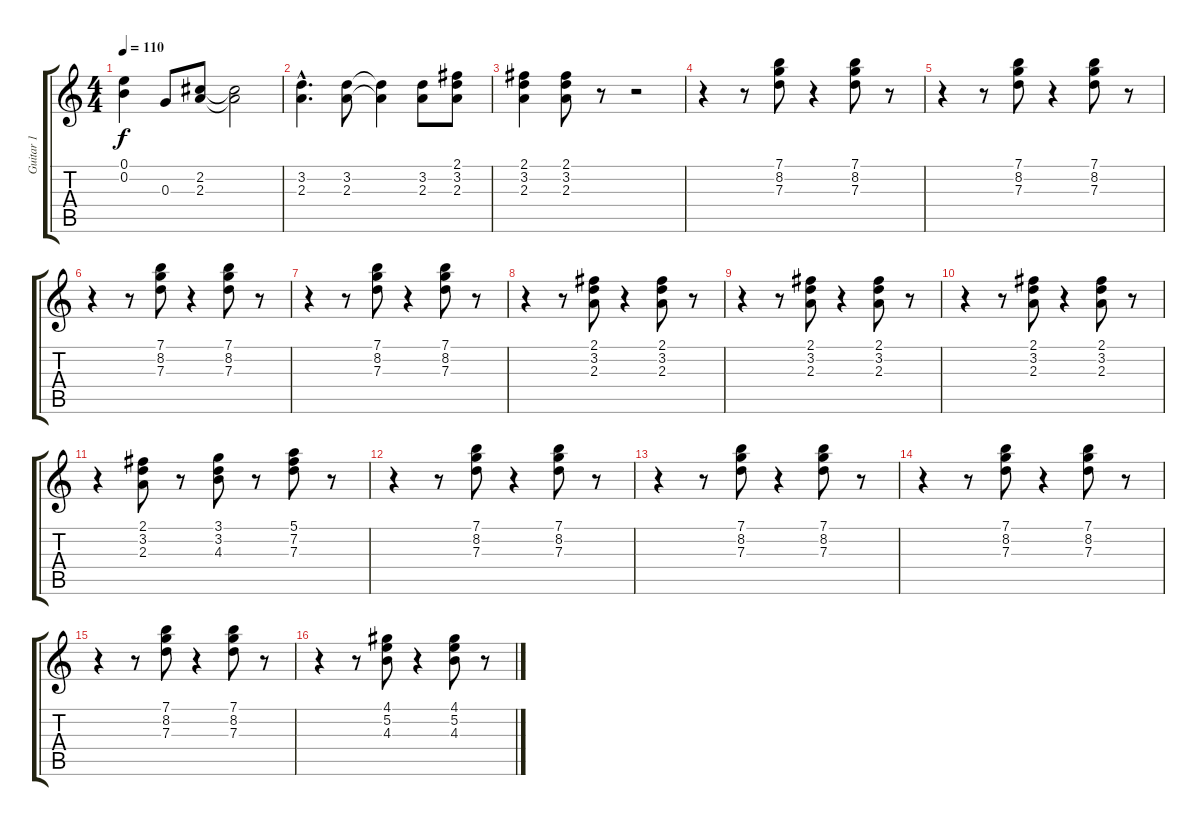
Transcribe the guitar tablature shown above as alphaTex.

\track ("Guitar 1" "Guitar 1") {instrument electricguitarclean}
\staff {score tabs}
\tuning (E4 B3 G3 D3 A2 E2) {hide}
\ts (4 4)
\tempo 110
\clef g2
\ks c
(0.1 0.2).4{dy f} 0.3.8 (2.2 2.3).8 (2.2{t} 2.3{t}).2 |
(3.2{hac} 2.3{hac}).4{d} (3.2 2.3).8 (3.2{t} 2.3{t}).4 (3.2 2.3).8 (2.1 3.2 2.3).8 |
(2.1 3.2 2.3).4 (2.1 3.2 2.3).8 r.8 r.2 |
r.4 r.8 (7.1 8.2 7.3).8 r.4 (7.1 8.2 7.3).8 r.8 |
r.4 r.8 (7.1 8.2 7.3).8 r.4 (7.1 8.2 7.3).8 r.8 |
r.4 r.8 (7.1 8.2 7.3).8 r.4 (7.1 8.2 7.3).8 r.8 |
r.4 r.8 (7.1 8.2 7.3).8 r.4 (7.1 8.2 7.3).8 r.8 |
r.4 r.8 (2.1 3.2 2.3).8 r.4 (2.1 3.2 2.3).8 r.8 |
r.4 r.8 (2.1 3.2 2.3).8 r.4 (2.1 3.2 2.3).8 r.8 |
r.4 r.8 (2.1 3.2 2.3).8 r.4 (2.1 3.2 2.3).8 r.8 |
r.4 (2.1 3.2 2.3).8 r.8 (3.1 3.2 4.3).8 r.8 (5.1 7.2 7.3).8 r.8 |
r.4 r.8 (7.1 8.2 7.3).8 r.4 (7.1 8.2 7.3).8 r.8 |
r.4 r.8 (7.1 8.2 7.3).8 r.4 (7.1 8.2 7.3).8 r.8 |
r.4 r.8 (7.1 8.2 7.3).8 r.4 (7.1 8.2 7.3).8 r.8 |
r.4 r.8 (7.1 8.2 7.3).8 r.4 (7.1 8.2 7.3).8 r.8 |
r.4 r.8 (4.1 5.2 4.3).8 r.4 (4.1 5.2 4.3).8 r.8
